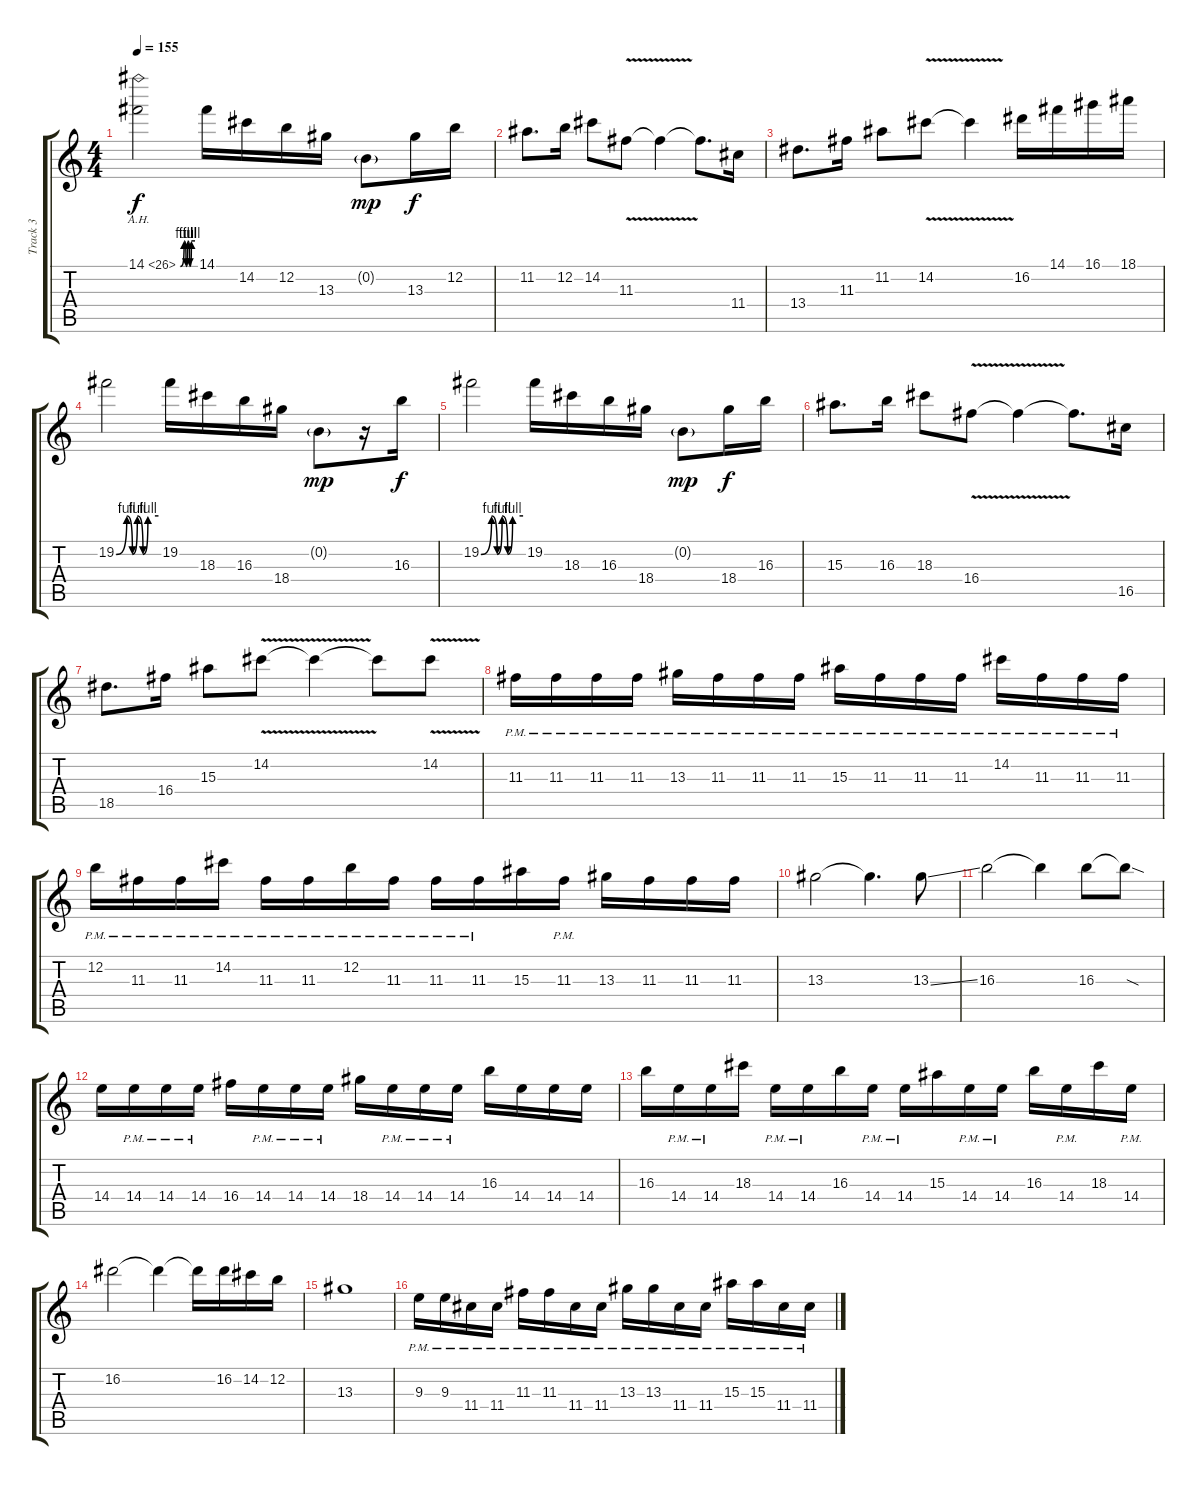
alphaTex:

\track ("Track 3" "Track 3") {instrument overdrivenguitar}
\staff {score tabs}
\tuning (E4 B3 G3 D3 A2 E2) {hide}
\ts (4 4)
\tempo 155
\clef g2
\ks c
14.1{be (custom 0 0 15 4 23 0 30 4 38 0 45 4 60 4) ah 12}.2{dy f} 14.1.16 14.2.16 12.2.16 13.3.16 0.2{g}.8{dy mp} 13.3.16{dy f} 12.2.16 |
11.2.8{d} 12.2.16 14.2.8 11.3{v}.8 11.3{t}.4 11.3{t}.8{d} 11.4.16 |
13.4.8{d} 11.3.16 11.2.8 14.2{v}.8 14.2{t}.4 16.2.16 14.1.16 16.1.16 18.1.16 |
19.2{be (custom 0 0 15 4 23 0 30 4 38 0 45 4 60 4)}.2{volume 13 balance 8} 19.2.16 18.3.16 16.3.16 18.4.16 0.2{g}.8{dy mp} r.16 16.3.16{dy f} |
19.2{be (custom 0 0 15 4 23 0 30 4 38 0 45 4 60 4)}.2{volume 13 balance 8} 19.2.16 18.3.16 16.3.16 18.4.16 0.2{g}.8{dy mp} 18.4.16{dy f} 16.3.16 |
15.3.8{d} 16.3.16 18.3.8 16.4{v}.8 16.4{t}.4 16.4{t}.8{d} 16.5.16 |
18.5.8{d} 16.4.16 15.3.8 14.2{v}.8 14.2{t}.4 14.2{t}.8 14.2{v}.8 |
11.3{pm}.16 11.3{pm}.16 11.3{pm}.16 11.3{pm}.16 13.3{pm}.16 11.3{pm}.16 11.3{pm}.16 11.3{pm}.16 15.3{pm}.16 11.3{pm}.16 11.3{pm}.16 11.3{pm}.16 14.2{pm}.16 11.3{pm}.16 11.3{pm}.16 11.3{pm}.16 |
12.2{pm}.16 11.3{pm}.16 11.3{pm}.16 14.2{pm}.16 11.3{pm}.16 11.3{pm}.16 12.2{pm}.16 11.3{pm}.16 11.3{pm}.16 11.3{pm}.16 15.3.16 11.3{pm}.16 13.3.16 11.3.16 11.3.16 11.3.16 |
13.3.2 13.3{t}.4{d} 13.3{ss}.8 |
16.3.2 16.3{t}.4 16.3.8 16.3{sod t}.8 |
14.4.16 14.4{pm}.16 14.4{pm}.16 14.4{pm}.16 16.4.16 14.4{pm}.16 14.4{pm}.16 14.4{pm}.16 18.4.16 14.4{pm}.16 14.4{pm}.16 14.4{pm}.16 16.3.16 14.4.16 14.4.16 14.4.16 |
16.3.16 14.4{pm}.16 14.4{pm}.16 18.3.16 14.4{pm}.16 14.4{pm}.16 16.3.16 14.4{pm}.16 14.4{pm}.16 15.3.16 14.4{pm}.16 14.4{pm}.16 16.3.16 14.4{pm}.16 18.3.16 14.4{pm}.16 |
16.2.2 16.2{t}.4 16.2{t}.16 16.2.16 14.2.16 12.2.16 |
13.3.1 |
9.3{pm}.16{balance 0} 9.3{pm}.16 11.4{pm}.16 11.4{pm}.16 11.3{pm}.16 11.3{pm}.16 11.4{pm}.16 11.4{pm}.16 13.3{pm}.16 13.3{pm}.16 11.4{pm}.16 11.4{pm}.16 15.3{pm}.16 15.3{pm}.16 11.4{pm}.16 11.4{pm}.16
